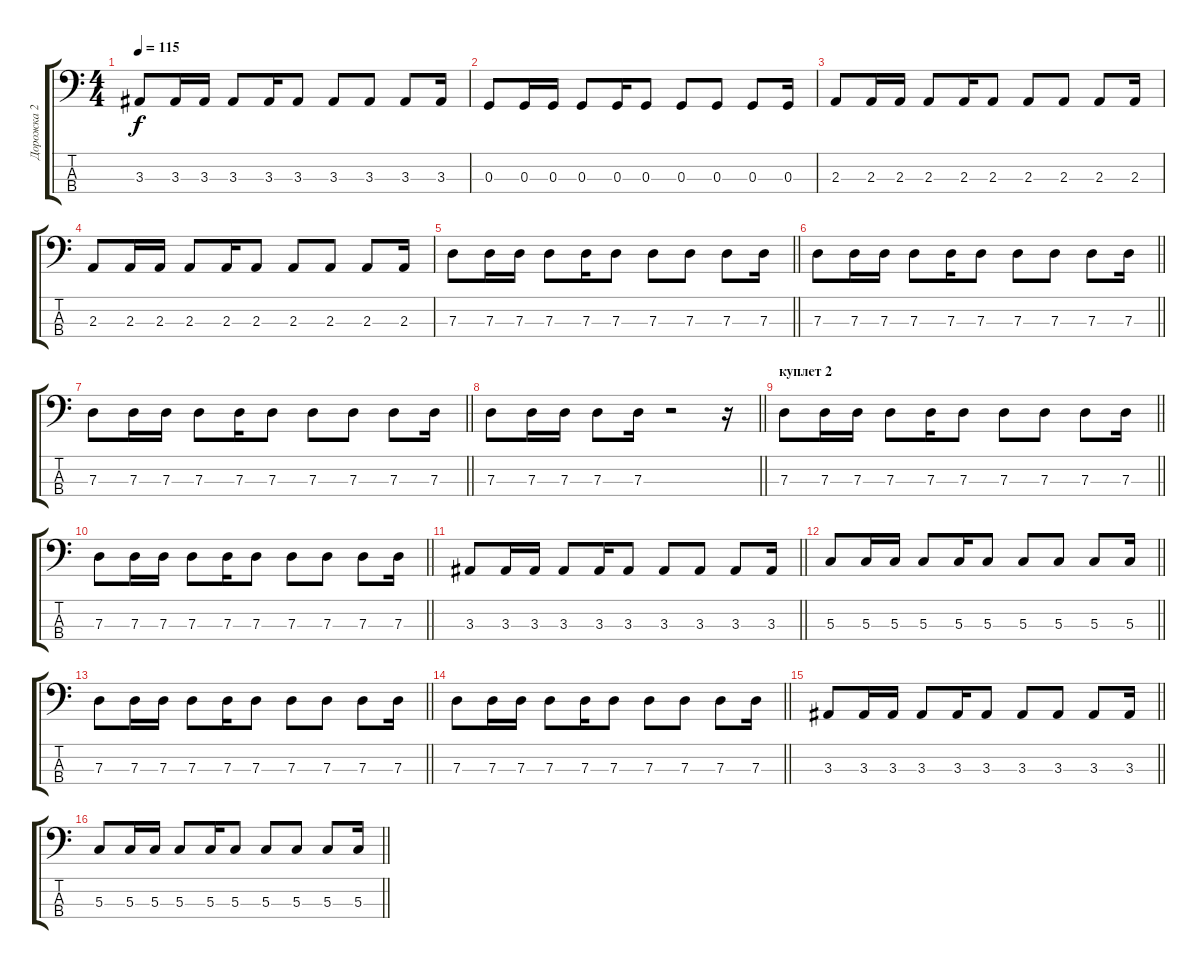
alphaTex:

\track ("Дорожка 2" "Дорожка 2") {instrument electricbassfinger}
\staff {score tabs}
\tuning (F2 C2 G1 D1) {hide}
\ts (4 4)
\tempo 115
\clef f4
\ks c
3.3.8{dy f} 3.3.16 3.3.16 3.3.8 3.3.16 3.3.8 3.3.8 3.3.8 3.3.8 3.3.16 |
0.3.8 0.3.16 0.3.16 0.3.8 0.3.16 0.3.8 0.3.8 0.3.8 0.3.8 0.3.16 |
2.3.8 2.3.16 2.3.16 2.3.8 2.3.16 2.3.8 2.3.8 2.3.8 2.3.8 2.3.16 |
2.3.8 2.3.16 2.3.16 2.3.8 2.3.16 2.3.8 2.3.8 2.3.8 2.3.8 2.3.16 |
\barLineRight lightlight
7.3.8 7.3.16 7.3.16 7.3.8 7.3.16 7.3.8 7.3.8 7.3.8 7.3.8 7.3.16 |
\barLineRight lightlight
7.3.8 7.3.16 7.3.16 7.3.8 7.3.16 7.3.8 7.3.8 7.3.8 7.3.8 7.3.16 |
\barLineRight lightlight
7.3.8 7.3.16 7.3.16 7.3.8 7.3.16 7.3.8 7.3.8 7.3.8 7.3.8 7.3.16 |
\barLineRight lightlight
7.3.8 7.3.16 7.3.16 7.3.8 7.3.16 r.2 r.16 |
\section ("" "куплет 2")
\barLineRight lightlight
7.3.8 7.3.16 7.3.16 7.3.8 7.3.16 7.3.8 7.3.8 7.3.8 7.3.8 7.3.16 |
\barLineRight lightlight
7.3.8 7.3.16 7.3.16 7.3.8 7.3.16 7.3.8 7.3.8 7.3.8 7.3.8 7.3.16 |
\barLineRight lightlight
3.3.8 3.3.16 3.3.16 3.3.8 3.3.16 3.3.8 3.3.8 3.3.8 3.3.8 3.3.16 |
\barLineRight lightlight
5.3.8 5.3.16 5.3.16 5.3.8 5.3.16 5.3.8 5.3.8 5.3.8 5.3.8 5.3.16 |
\barLineRight lightlight
7.3.8 7.3.16 7.3.16 7.3.8 7.3.16 7.3.8 7.3.8 7.3.8 7.3.8 7.3.16 |
\barLineRight lightlight
7.3.8 7.3.16 7.3.16 7.3.8 7.3.16 7.3.8 7.3.8 7.3.8 7.3.8 7.3.16 |
\barLineRight lightlight
3.3.8 3.3.16 3.3.16 3.3.8 3.3.16 3.3.8 3.3.8 3.3.8 3.3.8 3.3.16 |
\barLineRight lightlight
5.3.8 5.3.16 5.3.16 5.3.8 5.3.16 5.3.8 5.3.8 5.3.8 5.3.8 5.3.16
